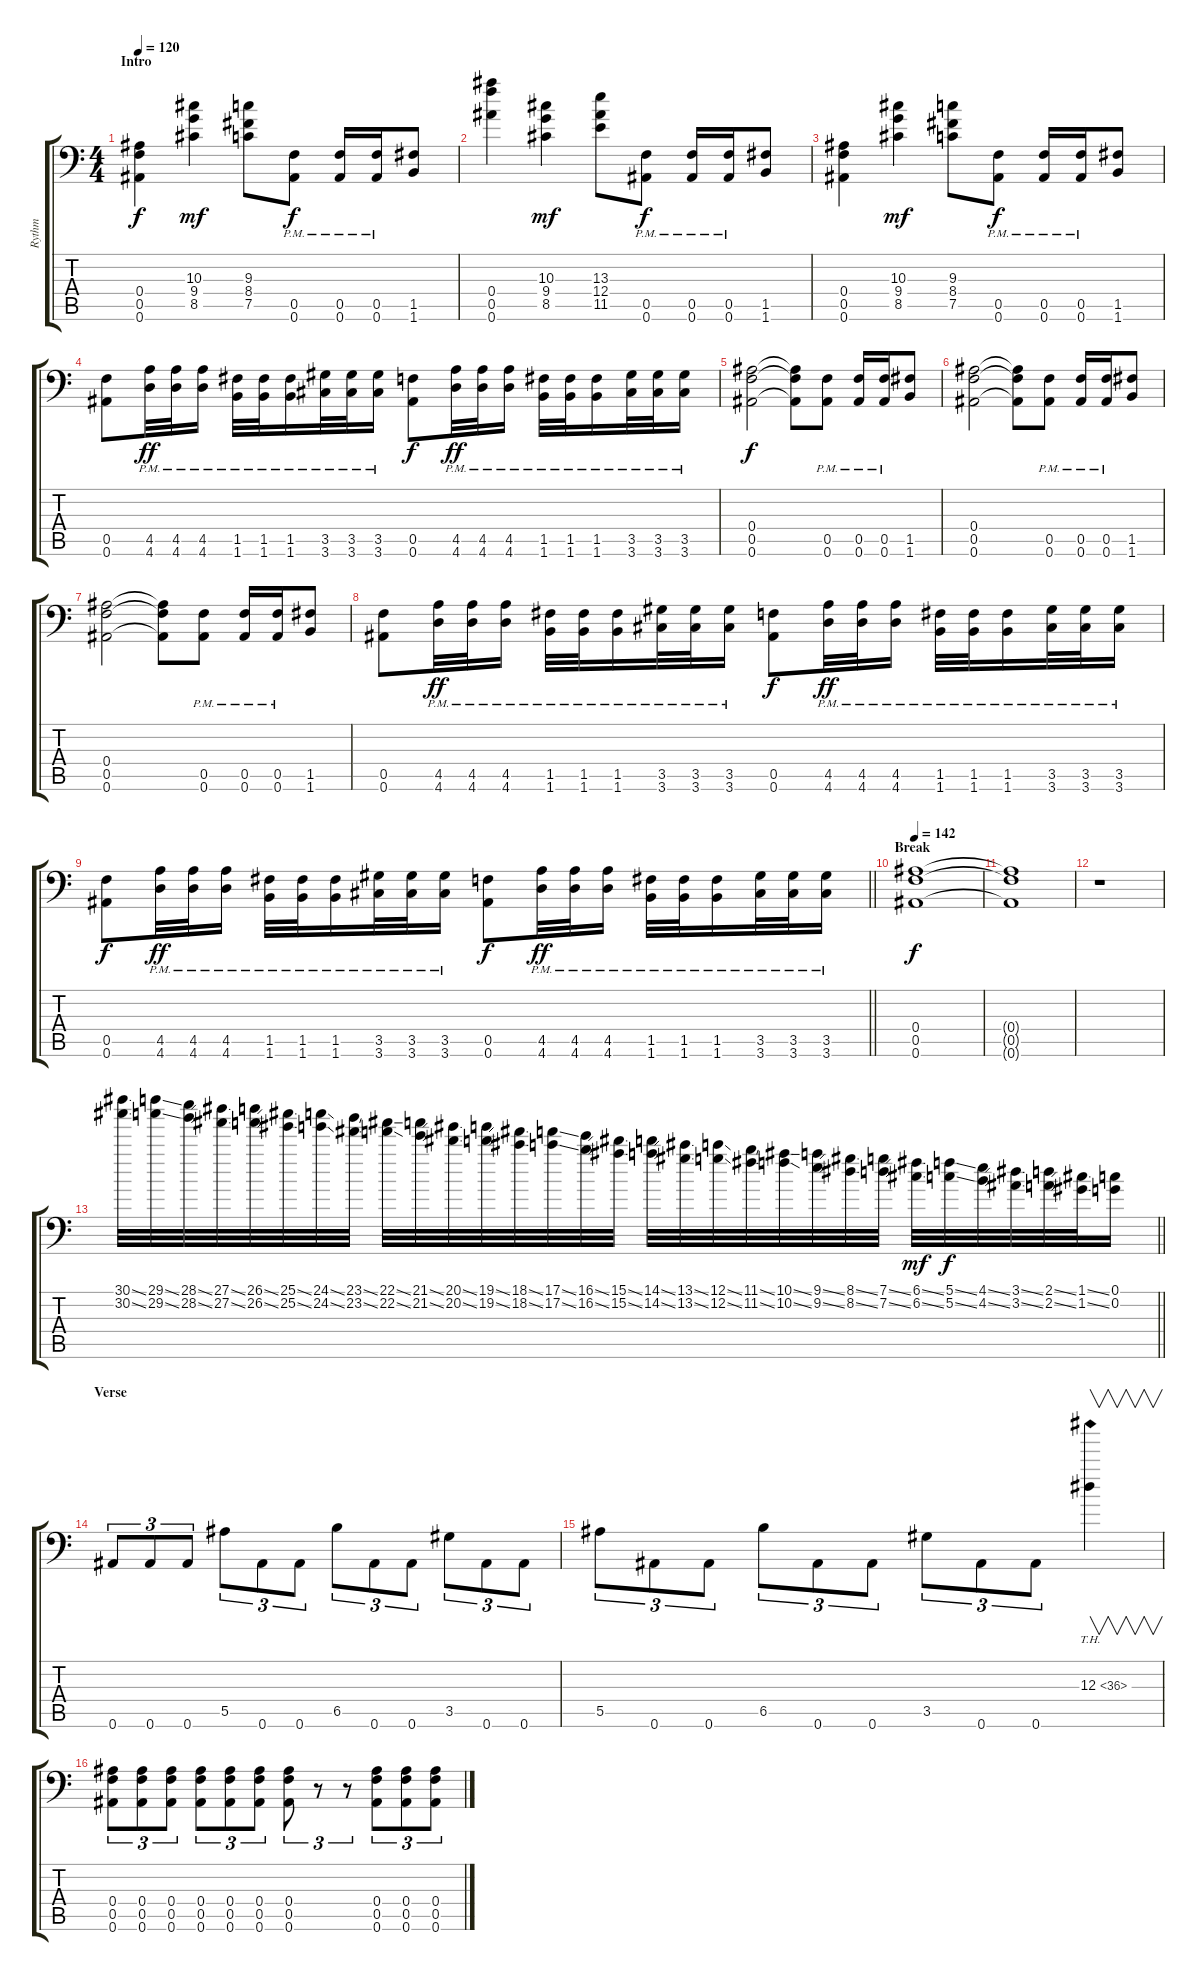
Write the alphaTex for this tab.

\track ("Rythm" "Rythm") {instrument distortionguitar}
\staff {score tabs}
\tuning (C4 G3 Eb3 Bb2 F2 Bb1) {hide}
\ts (4 4)
\section ("" "Intro")
\tempo 120
\clef f4
\ks c
(0.4 0.5 0.6).4{dy f instrument distortionguitar} (10.3 9.4 8.5).4{dy mf} (9.3 8.4 7.5).8 (0.5{pm} 0.6{pm}).8{dy f} (0.5{pm} 0.6{pm}).16 (0.5{pm} 0.6{pm}).16 (1.5 1.6).8 |
(0.4 0.5 0.6).4{ot 15mb} (10.3 9.4 8.5).4{dy mf} (13.3 12.4 11.5).8 (0.5{pm} 0.6{pm}).8{dy f} (0.5{pm} 0.6{pm}).16 (0.5{pm} 0.6{pm}).16 (1.5 1.6).8 |
(0.4 0.5 0.6).4 (10.3 9.4 8.5).4{dy mf} (9.3 8.4 7.5).8 (0.5{pm} 0.6{pm}).8{dy f} (0.5{pm} 0.6{pm}).16 (0.5{pm} 0.6{pm}).16 (1.5 1.6).8 |
(0.5 0.6).8 (4.5{pm} 4.6{pm}).32{dy ff} (4.5{pm} 4.6{pm}).32 (4.5{pm} 4.6{pm}).16 (1.5{pm} 1.6{pm}).32 (1.5{pm} 1.6{pm}).32 (1.5{pm} 1.6{pm}).16 (3.5{pm} 3.6{pm}).32 (3.5{pm} 3.6{pm}).32 (3.5{pm} 3.6{pm}).16 (0.5 0.6).8{dy f} (4.5{pm} 4.6{pm}).32{dy ff} (4.5{pm} 4.6{pm}).32 (4.5{pm} 4.6{pm}).16 (1.5{pm} 1.6{pm}).32 (1.5{pm} 1.6{pm}).32 (1.5{pm} 1.6{pm}).16 (3.5{pm} 3.6{pm}).32 (3.5{pm} 3.6{pm}).32 (3.5{pm} 3.6{pm}).16 |
(0.4 0.5 0.6).2{dy f} (0.4{t} 0.5{t} 0.6{t}).8 (0.5{pm} 0.6{pm}).8 (0.5{pm} 0.6{pm}).16 (0.5{pm} 0.6{pm}).16 (1.5 1.6).8 |
(0.4 0.5 0.6).2 (0.4{t} 0.5{t} 0.6{t}).8 (0.5{pm} 0.6{pm}).8 (0.5{pm} 0.6{pm}).16 (0.5{pm} 0.6{pm}).16 (1.5 1.6).8 |
(0.4 0.5 0.6).2 (0.4{t} 0.5{t} 0.6{t}).8 (0.5{pm} 0.6{pm}).8 (0.5{pm} 0.6{pm}).16 (0.5{pm} 0.6{pm}).16 (1.5 1.6).8 |
(0.5 0.6).8 (4.5{pm} 4.6{pm}).32{dy ff} (4.5{pm} 4.6{pm}).32 (4.5{pm} 4.6{pm}).16 (1.5{pm} 1.6{pm}).32 (1.5{pm} 1.6{pm}).32 (1.5{pm} 1.6{pm}).16 (3.5{pm} 3.6{pm}).32 (3.5{pm} 3.6{pm}).32 (3.5{pm} 3.6{pm}).16 (0.5 0.6).8{dy f} (4.5{pm} 4.6{pm}).32{dy ff} (4.5{pm} 4.6{pm}).32 (4.5{pm} 4.6{pm}).16 (1.5{pm} 1.6{pm}).32 (1.5{pm} 1.6{pm}).32 (1.5{pm} 1.6{pm}).16 (3.5{pm} 3.6{pm}).32 (3.5{pm} 3.6{pm}).32 (3.5{pm} 3.6{pm}).16 |
\barLineRight lightlight
(0.5 0.6).8{dy f} (4.5{pm} 4.6{pm}).32{dy ff} (4.5{pm} 4.6{pm}).32 (4.5{pm} 4.6{pm}).16 (1.5{pm} 1.6{pm}).32 (1.5{pm} 1.6{pm}).32 (1.5{pm} 1.6{pm}).16 (3.5{pm} 3.6{pm}).32 (3.5{pm} 3.6{pm}).32 (3.5{pm} 3.6{pm}).16 (0.5 0.6).8{dy f} (4.5{pm} 4.6{pm}).32{dy ff} (4.5{pm} 4.6{pm}).32 (4.5{pm} 4.6{pm}).16 (1.5{pm} 1.6{pm}).32 (1.5{pm} 1.6{pm}).32 (1.5{pm} 1.6{pm}).16 (3.5{pm} 3.6{pm}).32 (3.5{pm} 3.6{pm}).32 (3.5{pm} 3.6{pm}).16 |
\section ("" "Break")
\tempo 142
(0.4 0.5 0.6).1{dy f} |
(0.4{t} 0.5{t} 0.6{t}).1 |
r.1 |
\barLineRight lightlight
(30.1{ss} 30.2{ss}).32 (29.1{ss} 29.2{ss}).32 (28.1{ss} 28.2{ss}).32 (27.1{ss} 27.2{ss}).32 (26.1{ss} 26.2{ss}).32 (25.1{ss} 25.2{ss}).32 (24.1{ss} 24.2{ss}).32 (23.1{ss} 23.2{ss}).32 (22.1{ss} 22.2{ss}).32 (21.1{ss} 21.2{ss}).32 (20.1{ss} 20.2{ss}).32 (19.1{ss} 19.2{ss}).32 (18.1{ss} 18.2{ss}).32 (17.1{ss} 17.2{ss}).32 (16.1{ss} 16.2{ss}).32 (15.1{ss} 15.2{ss}).32 (14.1{ss} 14.2{ss}).32 (13.1{ss} 13.2{ss}).32 (12.1{ss} 12.2{ss}).32 (11.1{ss} 11.2{ss}).32 (10.1{ss} 10.2{ss}).32 (9.1{ss} 9.2{ss}).32 (8.1{ss} 8.2{ss}).32 (7.1{ss} 7.2{ss}).32 (6.1{ss} 6.2{ss}).32{dy mf} (5.1{ss} 5.2{ss}).32{dy f} (4.1{ss} 4.2{ss}).32 (3.1{ss} 3.2{ss}).32 (2.1{ss} 2.2{ss}).32 (1.1{ss} 1.2{ss}).32 (0.1 0.2).16 |
\section ("" "Verse")
0.6.8{tu (3 2)} 0.6.8{tu (3 2)} 0.6.8{tu (3 2)} 5.5.8{tu (3 2)} 0.6.8{tu (3 2)} 0.6.8{tu (3 2)} 6.5.8{tu (3 2)} 0.6.8{tu (3 2)} 0.6.8{tu (3 2)} 3.5.8{tu (3 2)} 0.6.8{tu (3 2)} 0.6.8{tu (3 2)} |
5.5.8{tu (3 2)} 0.6.8{tu (3 2)} 0.6.8{tu (3 2)} 6.5.8{tu (3 2)} 0.6.8{tu (3 2)} 0.6.8{tu (3 2)} 3.5.8{tu (3 2)} 0.6.8{tu (3 2)} 0.6.8{tu (3 2)} 12.3{th 24}.4{v} |
(0.4 0.5 0.6).8{tu (3 2)} (0.4 0.5 0.6).8{tu (3 2)} (0.4 0.5 0.6).8{tu (3 2)} (0.4 0.5 0.6).8{tu (3 2)} (0.4 0.5 0.6).8{tu (3 2)} (0.4 0.5 0.6).8{tu (3 2)} (0.4 0.5 0.6).8{tu (3 2)} r.8{tu (3 2)} r.8{tu (3 2)} (0.4 0.5 0.6).8{tu (3 2)} (0.4 0.5 0.6).8{tu (3 2)} (0.4 0.5 0.6).8{tu (3 2)}
